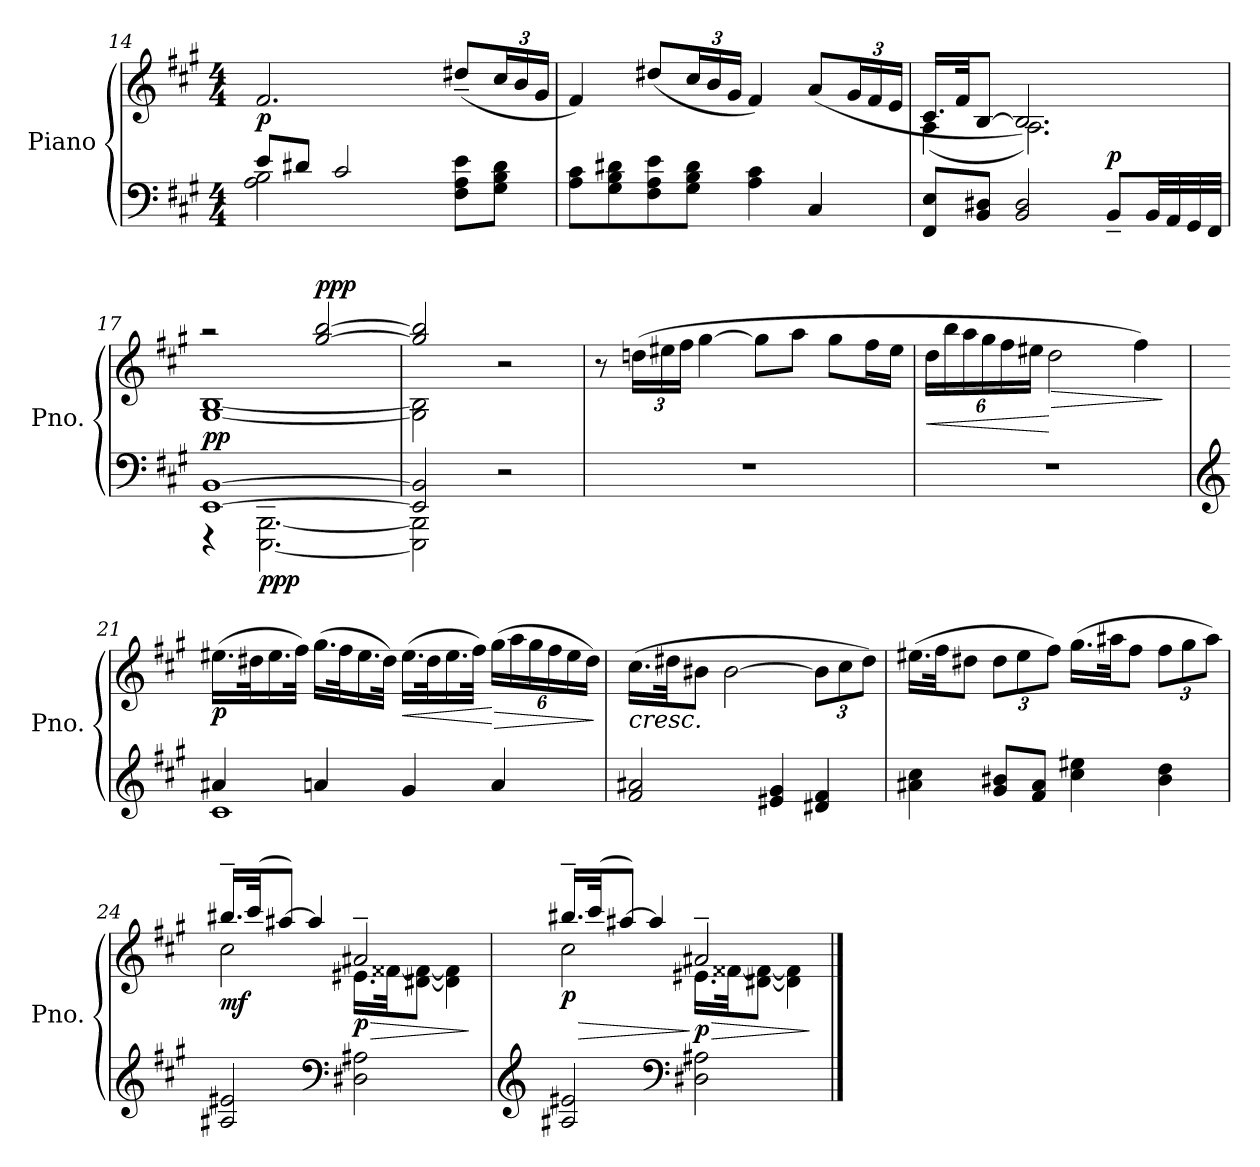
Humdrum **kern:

**kern	**kern	**dynam
*part1	*part1	*part1
*staff2	*staff1	*staff1/2
*I"Piano	*	*
*I'Pno.	*	*
*clefF4	*clefG2	*
*k[f#c#g#]	*k[f#c#g#]	*
*M4/4	*M4/4	*
=14	=14	=14
*^	*	*
!	!	!	!LO:DY:a=2
8e/L	2A\ 2B\	2.f#/	p
8d#X/J	.	.	.
2c#/	.	.	.
.	2ryy	.	.
8F#\ 8A\ 8e\L	.	(<8dd#X~/L	.
*	*	*Xbrackettup	*
8G#\ 8B\ 8d#\J	.	24cc#/L	.
.	.	24b/	.
.	.	24g#/JJ	.
*v	*v	*	*
!!LO:LB:g=z
=15	=15	=15
8A\ 8c#\L	4f#/)	.
8G#\ 8B\ 8d#X\	.	.
8F#\ 8A\ 8e\	(<8dd#X/L	.
8G#\ 8B\ 8d#\J	24cc#/L	.
.	24b/	.
.	24g#/JJ	.
4A\ 4c#\	4f#/)	.
4C#/	(>8a/L	.
.	24g#/L	.
.	24f#/	.
.	24e/JJ	.
=16	=16	=16
*	*^	*
8FF#/ 8E/L	16.c#/LL	(<4A\	.
.	32f#/JK	.	.
8BB/ 8D#X/J	[8B/J	.	.
2BB/ 2D#/	2.B/])	2.A\)	.
!	!	!	!LO:DY:a=2
8BB~/L	.	.	p
32BB/LL	.	.	.
32AA/	.	.	.
32GG#/	.	.	.
32FF#/JJJ	.	.	.
=17	=17	=17	=17
*^	*	*	*
!	!	!	!	!LO:DY:a=2
[1EE [1BB	4r	2r	[1G# [1B	pp
!	!	!	!	!LO:DY:b=2
.	[2.EEE\ [2.BBB\	.	.	ppp
!	!	!	!	!LO:DY:a
.	.	[2gg#/ [2bb/	.	ppp
=18	=18	=18	=18	=18
2EE/] 2BB/]	2EEE\] 2BBB\]	2gg#/] 2bb/]	2G#\] 2B\]	.
2r	2ryy	2r	2ryy	.
*v	*v	*	*	*
*	*v	*v	*
=19	=19	=19
1r	8r	.
.	(>24ddn\LL	.
.	24ee#X\	.
.	24ff#\JJ	.
.	[4gg#\	.
.	8gg#\L]	.
.	8aa\J	.
.	8gg#\L	.
.	16ff#\L	.
.	16ee#\JJ	.
!!LO:PB:g=z
=20	=20	=20
!	!	!LO:HP:b
1r	24dd\LL	<
.	24bb\	.
.	24aa\	.
.	24gg#\	.
.	24ff#\	.
.	24ee#X\JJ	.
!	!	!LO:HP:n=1:b
.	2dd\	[ >
.	4ff#\)	.
.	.	]
=21	=21	=21
*clefG2	*	*
*^	*	*
!	!	!	!LO:DY:b
4a#X/	1c#	(>16.ee#X\LL	p
.	.	32dd#X\K	.
.	.	16.ee#\	.
.	.	32ff#\JJk)	.
4an/	.	(>16.gg#\LL	.
.	.	32ff#\K	.
.	.	16.ee#\	.
.	.	32dd#\JJk)	.
!	!	!	!LO:HP:b
4g#/	.	(>16.ee#\LL	<
.	.	32dd#\K	.
.	.	16.ee#\	.
.	.	32ff#\JJk)	.
!	!	!	!LO:HP:n=1:b
4a/	.	(>24gg#\LL	[ >
.	.	24aa\	.
.	.	24gg#\	.
.	.	24ff#\	.
.	.	24ee#\	.
.	.	24dd#\JJ)	.
*v	*v	*	*
.	.	]
=22	=22	=22
!	!LO:TX:b:i:t=cresc.	!
2f#/ 2a#X/	(>16.cc#\LL	.
.	32dd#X\JK	.
.	8b#X\J	.
.	[2b#\	.
4e#X/ 4g#/	.	.
4d#X/ 4f#/	12b#\L]	.
.	12cc#\	.
.	12dd#\J)	.
!!LO:LB:g=z
=23	=23	=23
4a#X\ 4cc#\	(>16.ee#X\LL	.
.	32ff#\JK	.
.	8dd#X\J	.
8g#/ 8b#X/L	12dd#\L	.
.	12ee#\	.
8f#/ 8a#/J	.	.
.	12ff#\J)	.
4cc#\ 4ee#X\	(>16.gg#\LL	.
.	32aa#X\JK	.
.	8ff#\J	.
4b#\ 4dd\	12ff#\L	.
.	12gg#\	.
.	12aa#\J)	.
=24	=24	=24
*	*^	*
!	!	!	!LO:DY:b
2A#X/ 2e#X/	16.bb#X~/LL	2cc#\	mf
.	(>32ccc#/JK	.	.
.	[8aa#X/J)	.	.
.	4aa#/]	.	.
*clefF4	*	*	*
!	!	!	!LO:HP:b
!	!	!	!LO:DY:n=1:b
2D#X\ 2A#X\	2a#X~/	16.e#X\LL	> p
.	.	[32f##X\JK	.
.	.	[8d#X\ 8f##\_J	.
.	.	4d#\] 4f##\]	.
*	*v	*v	*
.	.	]
!!LO:LB:g=z
=25	=25	=25
*clefG2	*	*
!	!	!LO:HP:b
*	*^	*
!	!	!	!LO:DY:n=1:b
2A#X/ 2e#X/	16.bb#X~/LL	(<2cc#\	> p
.	(>32ccc#/JK	.	.
.	[8aa#X/J)	.	.
.	4aa#/]	.	.
*clefF4	*	*	*
!	!	!	!LO:HP:n=1:b
!	!	!	!LO:DY:n=2:b
2D#X\ 2A#X\)	(2a#X~/	16.e#X\LL	] > p
.	.	[32f##X\JK	.
.	.	[8d#X\ 8f##\_J	.
.	.	4d#\] 4f##\]	.
*	*v	*v	*
.	.	]
==	==	==
*-	*-	*-
